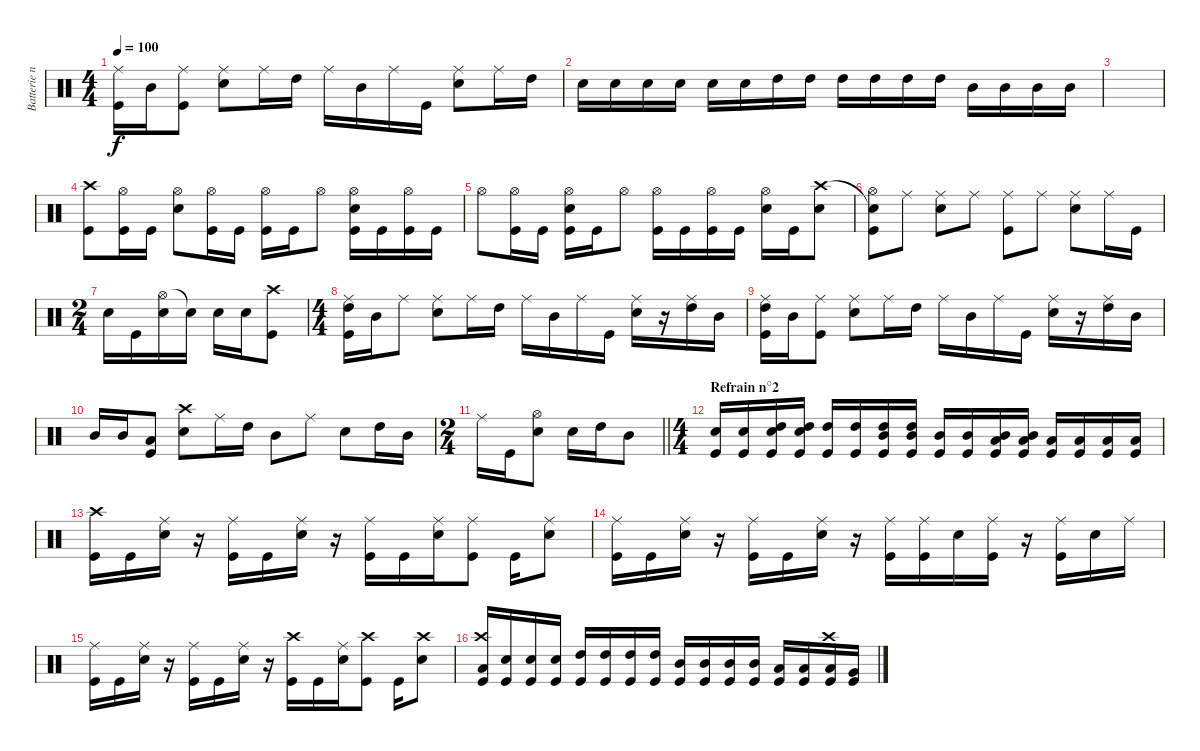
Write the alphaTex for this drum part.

\track ("Batterie n°3" "Batterie n") {instrument percussion}
\staff {score}
\articulation defaults
\ts (4 4)
\tempo 100
\clef neutral
\ks c
("Ride (middle)" "Kick (hit)").16{dy f} "Mid Tom (hit)".16 ("Ride (middle)" "Kick (hit)").8 ("Ride (middle)" "Electric Snare (hit)").8 "Ride (middle)".16 "High Tom (hit)".16 "Ride (middle)".16 "Mid Tom (hit)".16 "Ride (middle)".16 "Kick (hit)".16 ("Ride (middle)" "Electric Snare (hit)").8 "Ride (middle)".16 "High Tom (hit)".16 |
"Electric Snare (hit)".16 "Electric Snare (hit)".16 "Electric Snare (hit)".16 "Electric Snare (hit)".16 "Electric Snare (hit)".16 "Electric Snare (hit)".16 "High Tom (hit)".16 "High Tom (hit)".16 "High Tom (hit)".16 "High Tom (hit)".16 "High Tom (hit)".16 "High Tom (hit)".16 "Mid Tom (hit)".16 "Mid Tom (hit)".16 "Mid Tom (hit)".16 "Mid Tom (hit)".16 |
|
("Crash high (hit)" "Kick (hit)").8 ("Hi-Hat (open)" "Kick (hit)").16 "Kick (hit)".16 ("Hi-Hat (open)" "Electric Snare (hit)").8 ("Hi-Hat (open)" "Kick (hit)").16 "Kick (hit)".16 ("Hi-Hat (open)" "Kick (hit)").16 "Kick (hit)".16 "Hi-Hat (open)".8 ("Hi-Hat (open)" "Electric Snare (hit)" "Kick (hit)").16 "Kick (hit)".16 ("Hi-Hat (open)" "Kick (hit)").16 "Kick (hit)".16 |
"Hi-Hat (open)".8 ("Hi-Hat (open)" "Kick (hit)").16 "Kick (hit)".16 ("Hi-Hat (open)" "Electric Snare (hit)" "Kick (hit)").16 "Kick (hit)".16 "Hi-Hat (open)".8 ("Hi-Hat (open)" "Kick (hit)").16 "Kick (hit)".16 ("Hi-Hat (open)" "Kick (hit)").16 "Kick (hit)".16 ("Hi-Hat (open)" "Electric Snare (hit)").16 "Kick (hit)".16 ("Crash high (hit)" "Electric Snare (hit)").8 |
("Snare (hit)"{t} "Hi-Hat (open)" "Kick (hit)").8 "Ride (middle)".8 ("Ride (middle)" "Electric Snare (hit)").8 "Ride (middle)".8 ("Ride (middle)" "Kick (hit)").8 "Ride (middle)".8 ("Ride (middle)" "Electric Snare (hit)").8 "Ride (middle)".16 "Kick (hit)".16 |
\ts (2 4)
"Electric Snare (hit)".16 "Kick (hit)".16 ("Hi-Hat (open)" "Electric Snare (hit)").16 "Snare (hit)"{t}.16 "Electric Snare (hit)".16 "Electric Snare (hit)".16 ("Crash high (hit)" "Kick (hit)").8 |
\ts (4 4)
("Ride (middle)" "High Tom (hit)" "Kick (hit)").16 "Mid Tom (hit)".16 "Ride (middle)".8 ("Ride (middle)" "Electric Snare (hit)").8 "Ride (middle)".16 "High Tom (hit)".16 "Ride (middle)".16 "Mid Tom (hit)".16 "Ride (middle)".16 "Kick (hit)".16 ("Ride (middle)" "Electric Snare (hit)").16 r.16 ("Ride (middle)" "High Tom (hit)").16 "Mid Tom (hit)".16 |
("Ride (middle)" "High Tom (hit)" "Kick (hit)").16 "Mid Tom (hit)".16 ("Ride (middle)" "Kick (hit)").8 ("Ride (middle)" "Electric Snare (hit)").8 "Ride (middle)".16 "High Tom (hit)".16 "Ride (middle)".16 "Mid Tom (hit)".16 "Ride (middle)".16 "Kick (hit)".16 ("Ride (middle)" "Electric Snare (hit)").16 r.16 ("Ride (middle)" "High Tom (hit)").16 "Mid Tom (hit)".16 |
"Mid Tom (hit)".16 "Mid Tom (hit)".16 ("Low Tom (hit)" "Kick (hit)").8 ("Crash high (hit)" "Electric Snare (hit)").8 "Ride (middle)".16 "High Tom (hit)".16 "Mid Tom (hit)".8 "Ride (middle)".8 "Electric Snare (hit)".8 "High Tom (hit)".16 "Mid Tom (hit)".16 |
\ts (2 4)
\barLineRight lightlight "Ride (middle)".16 "Kick (hit)".16
("Hi-Hat (open)" "Electric Snare (hit)").8 "Electric Snare (hit)".16 "High Tom (hit)".16 "Mid Tom (hit)".8 |
\ts (4 4)
\section ("" "Refrain n°2")
("Electric Snare (hit)" "Kick (hit)").16 ("Electric Snare (hit)" "Kick (hit)").16 ("High Tom (hit)" "Electric Snare (hit)" "Kick (hit)").16 ("High Tom (hit)" "Electric Snare (hit)" "Kick (hit)").16 ("High Tom (hit)" "Kick (hit)").16 ("High Tom (hit)" "Kick (hit)").16 ("High Tom (hit)" "Mid Tom (hit)" "Kick (hit)").16 ("High Tom (hit)" "Mid Tom (hit)" "Kick (hit)").16 ("Mid Tom (hit)" "Kick (hit)").16 ("Mid Tom (hit)" "Kick (hit)").16 ("Mid Tom (hit)" "Low Tom (hit)" "Kick (hit)").16 ("Mid Tom (hit)" "Low Tom (hit)" "Kick (hit)").16 ("Low Tom (hit)" "Kick (hit)").16 ("Low Tom (hit)" "Kick (hit)").16 ("Low Tom (hit)" "Kick (hit)").16 ("Low Tom (hit)" "Kick (hit)").16 |
("Crash high (hit)" "Kick (hit)").16 "Kick (hit)".16 ("Ride (middle)" "Electric Snare (hit)").16 r.16 ("Ride (middle)" "Kick (hit)").16 "Kick (hit)".16 ("Ride (middle)" "Electric Snare (hit)").16 r.16 ("Ride (middle)" "Kick (hit)").16 "Kick (hit)".16 ("Ride (middle)" "Electric Snare (hit)").16 ("Ride (middle)" "Kick (hit)").8 "Kick (hit)".16 ("Ride (middle)" "Electric Snare (hit)").8 |
("Ride (middle)" "Kick (hit)").16 "Kick (hit)".16 ("Ride (middle)" "Electric Snare (hit)").16 r.16 ("Ride (middle)" "Kick (hit)").16 "Kick (hit)".16 ("Ride (middle)" "Electric Snare (hit)").16 r.16 ("Ride (middle)" "Kick (hit)").16 ("Ride (middle)" "Kick (hit)").16 "Electric Snare (hit)".16 ("Ride (middle)" "Kick (hit)").16 r.16 ("Ride (middle)" "Kick (hit)").16 "Electric Snare (hit)".16 "Ride (middle)".16 |
("Ride (middle)" "Kick (hit)").16 "Kick (hit)".16 ("Ride (middle)" "Electric Snare (hit)").16 r.16 ("Ride (middle)" "Kick (hit)").16 "Kick (hit)".16 ("Ride (middle)" "Electric Snare (hit)").16 r.16 ("Crash high (hit)" "Kick (hit)").16 "Kick (hit)".16 ("Ride (middle)" "Electric Snare (hit)").16 ("Crash high (hit)" "Kick (hit)").8 "Kick (hit)".16 ("Crash high (hit)" "Electric Snare (hit)").8 |
("Crash high (hit)" "Low Tom (hit)" "Kick (hit)").16 ("Electric Snare (hit)" "Kick (hit)").16 ("Electric Snare (hit)" "Kick (hit)").16 ("Electric Snare (hit)" "Kick (hit)").16 ("High Tom (hit)" "Kick (hit)").16 ("High Tom (hit)" "Kick (hit)").16 ("High Tom (hit)" "Kick (hit)").16 ("High Tom (hit)" "Kick (hit)").16 ("Mid Tom (hit)" "Kick (hit)").16 ("Mid Tom (hit)" "Kick (hit)").16 ("Mid Tom (hit)" "Kick (hit)").16 ("Mid Tom (hit)" "Kick (hit)").16 ("Low Tom (hit)" "Kick (hit)").16 ("Low Tom (hit)" "Kick (hit)").16 ("Crash high (hit)" "Low Tom (hit)" "Kick (hit)").16 ("Very Low Tom (hit)" "Kick (hit)").16
